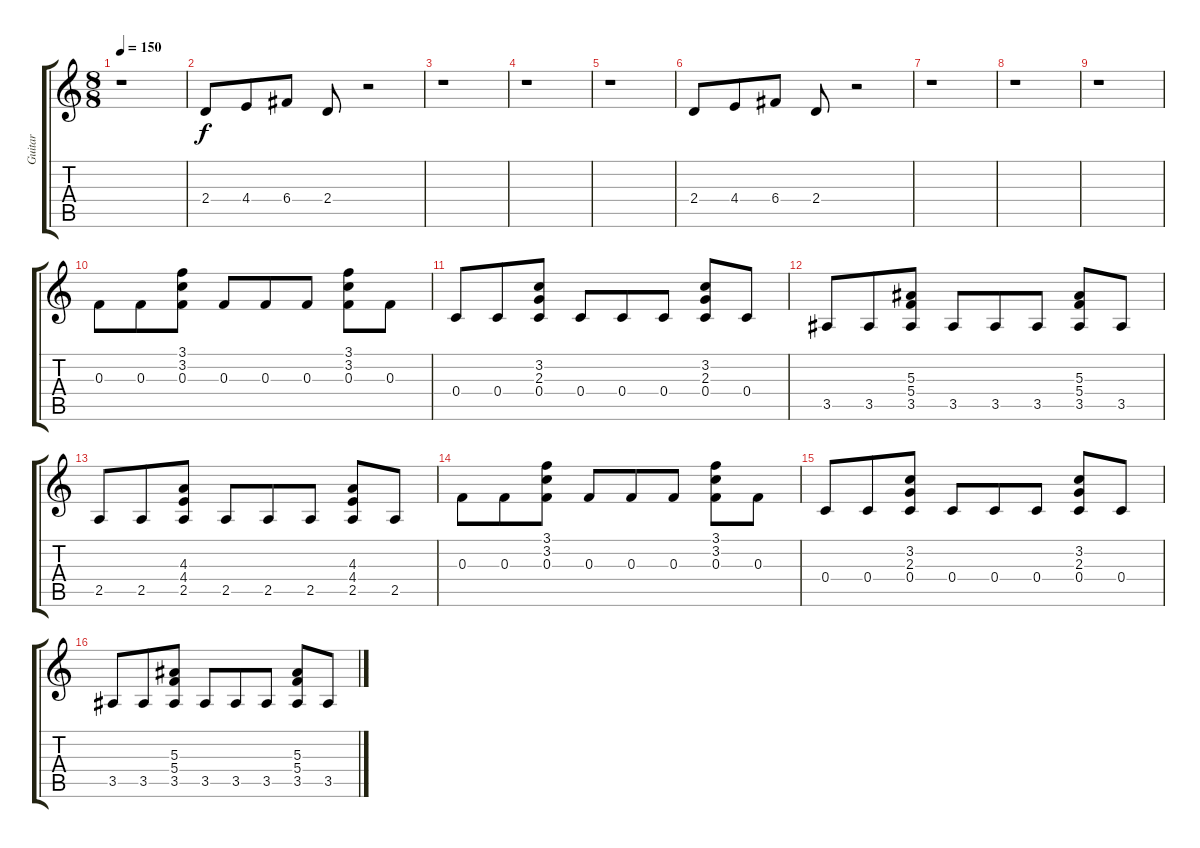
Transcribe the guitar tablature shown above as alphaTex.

\track ("Guitar" "Guitar") {instrument overdrivenguitar}
\staff {score tabs}
\tuning (D4 A3 F3 C3 G2 D2) {hide}
\ts (8 8)
\tempo 150
\clef g2
\ks c
r.1{dy f} |
2.4.8 4.4.8 6.4.8 2.4.8 r.2 |
r.1 |
r.1 |
r.1 |
2.4.8 4.4.8 6.4.8 2.4.8 r.2 |
r.1 |
r.1 |
r.1 |
0.3.8 0.3.8 (3.1 3.2 0.3).8 0.3.8 0.3.8 0.3.8 (3.1 3.2 0.3).8 0.3.8 |
0.4.8 0.4.8 (3.2 2.3 0.4).8 0.4.8 0.4.8 0.4.8 (3.2 2.3 0.4).8 0.4.8 |
3.5.8 3.5.8 (5.3 5.4 3.5).8 3.5.8 3.5.8 3.5.8 (5.3 5.4 3.5).8 3.5.8 |
2.5.8 2.5.8 (4.3 4.4 2.5).8 2.5.8 2.5.8 2.5.8 (4.3 4.4 2.5).8 2.5.8 |
0.3.8 0.3.8 (3.1 3.2 0.3).8 0.3.8 0.3.8 0.3.8 (3.1 3.2 0.3).8 0.3.8 |
0.4.8 0.4.8 (3.2 2.3 0.4).8 0.4.8 0.4.8 0.4.8 (3.2 2.3 0.4).8 0.4.8 |
3.5.8 3.5.8 (5.3 5.4 3.5).8 3.5.8 3.5.8 3.5.8 (5.3 5.4 3.5).8 3.5.8
